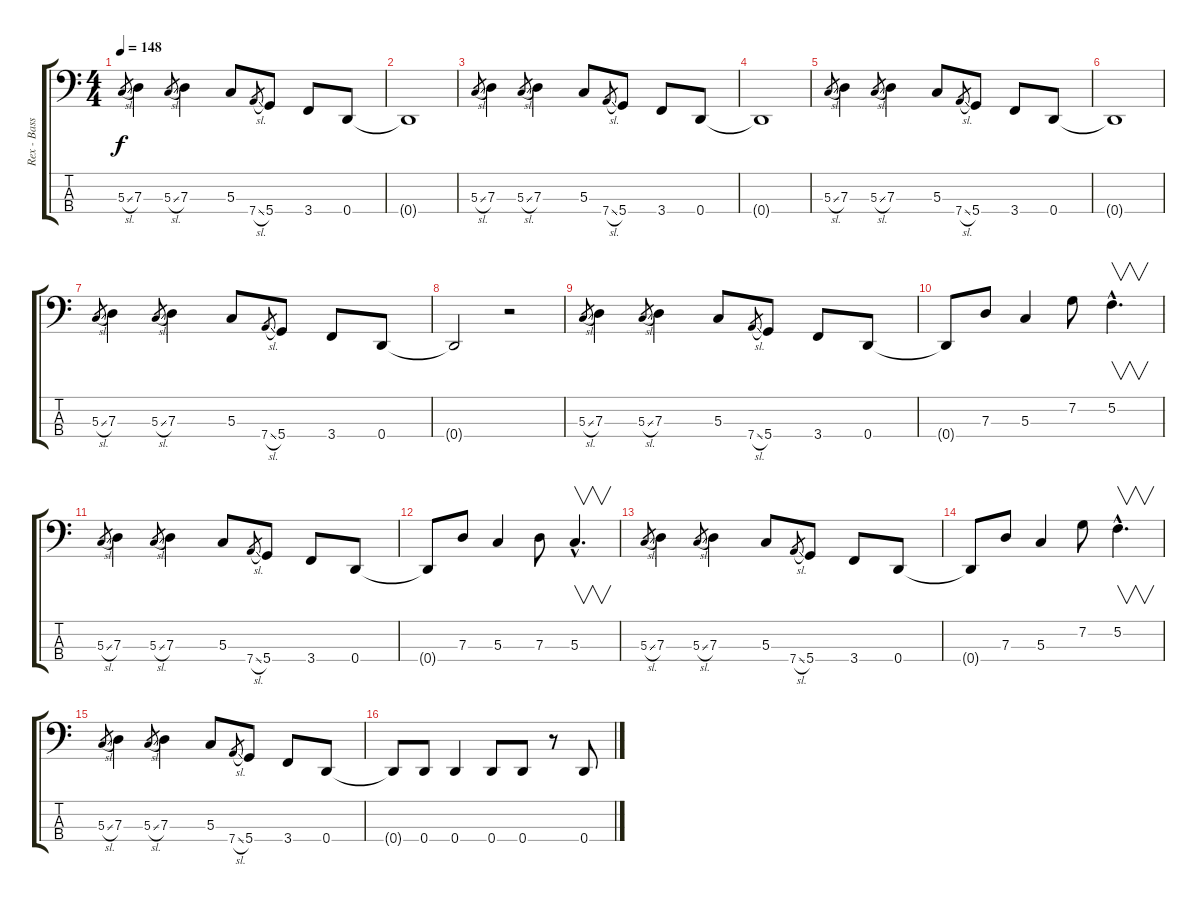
\track ("Rex - Bass" "Rex - Bass") {instrument electricbasspick}
\staff {score tabs}
\tuning (F2 C2 G1 D1) {hide}
\ts (4 4)
\tempo 148
\clef f4
\ks c
5.3{sl}.8{gr dy f instrument electricbasspick} 7.3.4 5.3{sl}.8{gr} 7.3.4 5.3.8 7.4{sl}.8{gr} 5.4.8 3.4.8 0.4.8 |
0.4{t}.1 |
5.3{sl}.8{gr} 7.3.4 5.3{sl}.8{gr} 7.3.4 5.3.8 7.4{sl}.8{gr} 5.4.8 3.4.8 0.4.8 |
0.4{t}.1 |
5.3{sl}.8{gr} 7.3.4 5.3{sl}.8{gr} 7.3.4 5.3.8 7.4{sl}.8{gr} 5.4.8 3.4.8 0.4.8 |
0.4{t}.1 |
5.3{sl}.8{gr} 7.3.4 5.3{sl}.8{gr} 7.3.4 5.3.8 7.4{sl}.8{gr} 5.4.8 3.4.8 0.4.8 |
0.4{t}.2 r.2 |
5.3{sl}.8{gr} 7.3.4 5.3{sl}.8{gr} 7.3.4 5.3.8 7.4{sl}.8{gr} 5.4.8 3.4.8 0.4.8 |
0.4{t}.8 7.3.8 5.3.4 7.2.8 5.2{hac}.4{v d} |
5.3{sl}.8{gr} 7.3.4 5.3{sl}.8{gr} 7.3.4 5.3.8 7.4{sl}.8{gr} 5.4.8 3.4.8 0.4.8 |
0.4{t}.8 7.3.8 5.3.4 7.3.8 5.3{hac}.4{v d} |
5.3{sl}.8{gr} 7.3.4 5.3{sl}.8{gr} 7.3.4 5.3.8 7.4{sl}.8{gr} 5.4.8 3.4.8 0.4.8 |
0.4{t}.8 7.3.8 5.3.4 7.2.8 5.2{hac}.4{v d} |
5.3{sl}.8{gr} 7.3.4 5.3{sl}.8{gr} 7.3.4 5.3.8 7.4{sl}.8{gr} 5.4.8 3.4.8 0.4.8 |
0.4{t}.8 0.4.8 0.4.4 0.4.8 0.4.8 r.8 0.4.8
